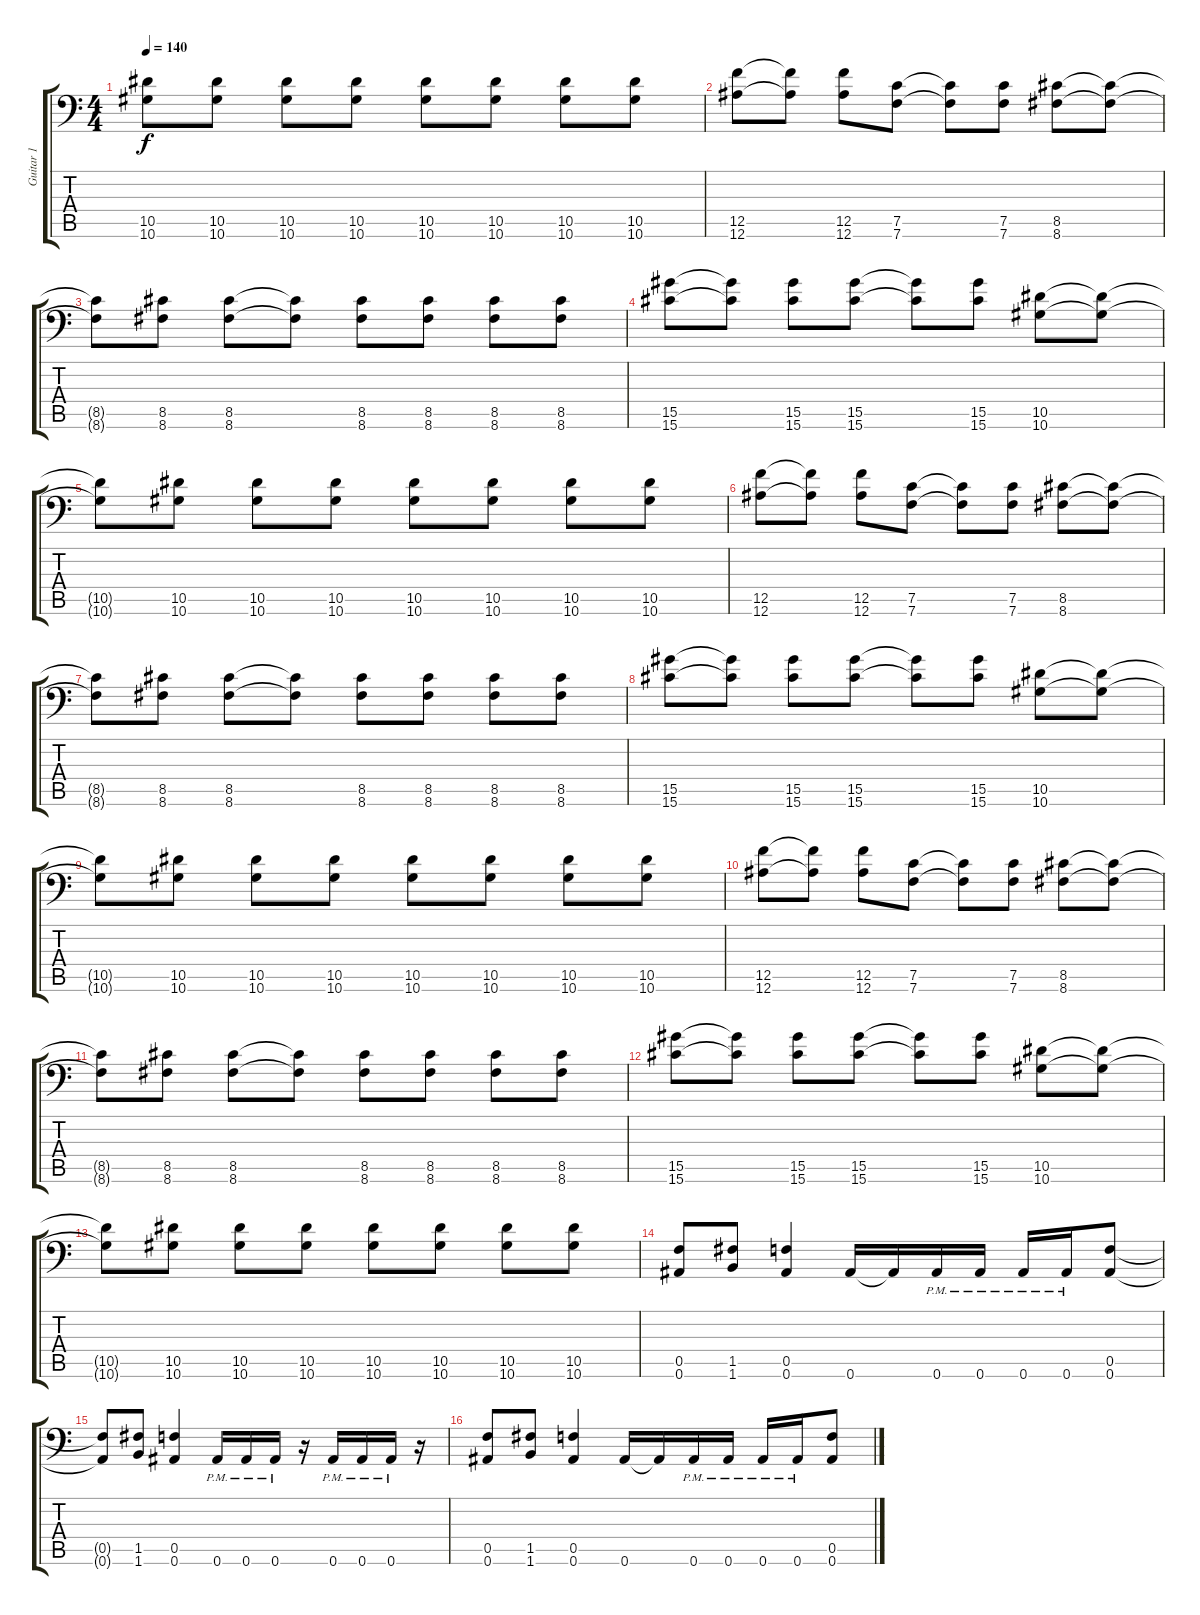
\track ("Guitar 1" "Guitar 1") {instrument distortionguitar}
\staff {score tabs}
\tuning (C4 G3 Eb3 Bb2 F2 Bb1) {hide}
\ts (4 4)
\tempo 140
\clef f4
\ks c
(10.5{t} 10.6{t}).8{dy f} (10.5 10.6).8 (10.5 10.6).8 (10.5 10.6).8 (10.5 10.6).8 (10.5 10.6).8 (10.5 10.6).8 (10.5 10.6).8 |
(12.5 12.6).8 (12.5{t} 12.6{t}).8 (12.5 12.6).8 (7.5 7.6).8 (7.5{t} 7.6{t}).8 (7.5 7.6).8 (8.5 8.6).8 (8.5{t} 8.6{t}).8 |
(8.5{t} 8.6{t}).8 (8.5 8.6).8 (8.5 8.6).8 (8.5{t} 8.6{t}).8 (8.5 8.6).8 (8.5 8.6).8 (8.5 8.6).8 (8.5 8.6).8 |
(15.5 15.6).8 (15.5{t} 15.6{t}).8 (15.5 15.6).8 (15.5 15.6).8 (15.5{t} 15.6{t}).8 (15.5 15.6).8 (10.5 10.6).8 (10.5{t} 10.6{t}).8 |
(10.5{t} 10.6{t}).8 (10.5 10.6).8 (10.5 10.6).8 (10.5 10.6).8 (10.5 10.6).8 (10.5 10.6).8 (10.5 10.6).8 (10.5 10.6).8 |
(12.5 12.6).8 (12.5{t} 12.6{t}).8 (12.5 12.6).8 (7.5 7.6).8 (7.5{t} 7.6{t}).8 (7.5 7.6).8 (8.5 8.6).8 (8.5{t} 8.6{t}).8 |
(8.5{t} 8.6{t}).8 (8.5 8.6).8 (8.5 8.6).8 (8.5{t} 8.6{t}).8 (8.5 8.6).8 (8.5 8.6).8 (8.5 8.6).8 (8.5 8.6).8 |
(15.5 15.6).8 (15.5{t} 15.6{t}).8 (15.5 15.6).8 (15.5 15.6).8 (15.5{t} 15.6{t}).8 (15.5 15.6).8 (10.5 10.6).8 (10.5{t} 10.6{t}).8 |
(10.5{t} 10.6{t}).8 (10.5 10.6).8 (10.5 10.6).8 (10.5 10.6).8 (10.5 10.6).8 (10.5 10.6).8 (10.5 10.6).8 (10.5 10.6).8 |
(12.5 12.6).8 (12.5{t} 12.6{t}).8 (12.5 12.6).8 (7.5 7.6).8 (7.5{t} 7.6{t}).8 (7.5 7.6).8 (8.5 8.6).8 (8.5{t} 8.6{t}).8 |
(8.5{t} 8.6{t}).8 (8.5 8.6).8 (8.5 8.6).8 (8.5{t} 8.6{t}).8 (8.5 8.6).8 (8.5 8.6).8 (8.5 8.6).8 (8.5 8.6).8 |
(15.5 15.6).8 (15.5{t} 15.6{t}).8 (15.5 15.6).8 (15.5 15.6).8 (15.5{t} 15.6{t}).8 (15.5 15.6).8 (10.5 10.6).8 (10.5{t} 10.6{t}).8 |
(10.5{t} 10.6{t}).8 (10.5 10.6).8 (10.5 10.6).8 (10.5 10.6).8 (10.5 10.6).8 (10.5 10.6).8 (10.5 10.6).8 (10.5 10.6).8 |
(0.5 0.6).8{balance 5} (1.5 1.6).8 (0.5 0.6).4 0.6.16 0.6{t}.16 0.6{pm}.16 0.6{pm}.16 0.6{pm}.16 0.6{pm}.16 (0.5 0.6).8 |
(0.5{t} 0.6{t}).8 (1.5 1.6).8 (0.5 0.6).4 0.6{pm}.16 0.6{pm}.16 0.6{pm}.16 r.16 0.6{pm}.16 0.6{pm}.16 0.6{pm}.16 r.16 |
(0.5 0.6).8 (1.5 1.6).8 (0.5 0.6).4 0.6.16 0.6{t}.16 0.6{pm}.16 0.6{pm}.16 0.6{pm}.16 0.6{pm}.16 (0.5 0.6).8
